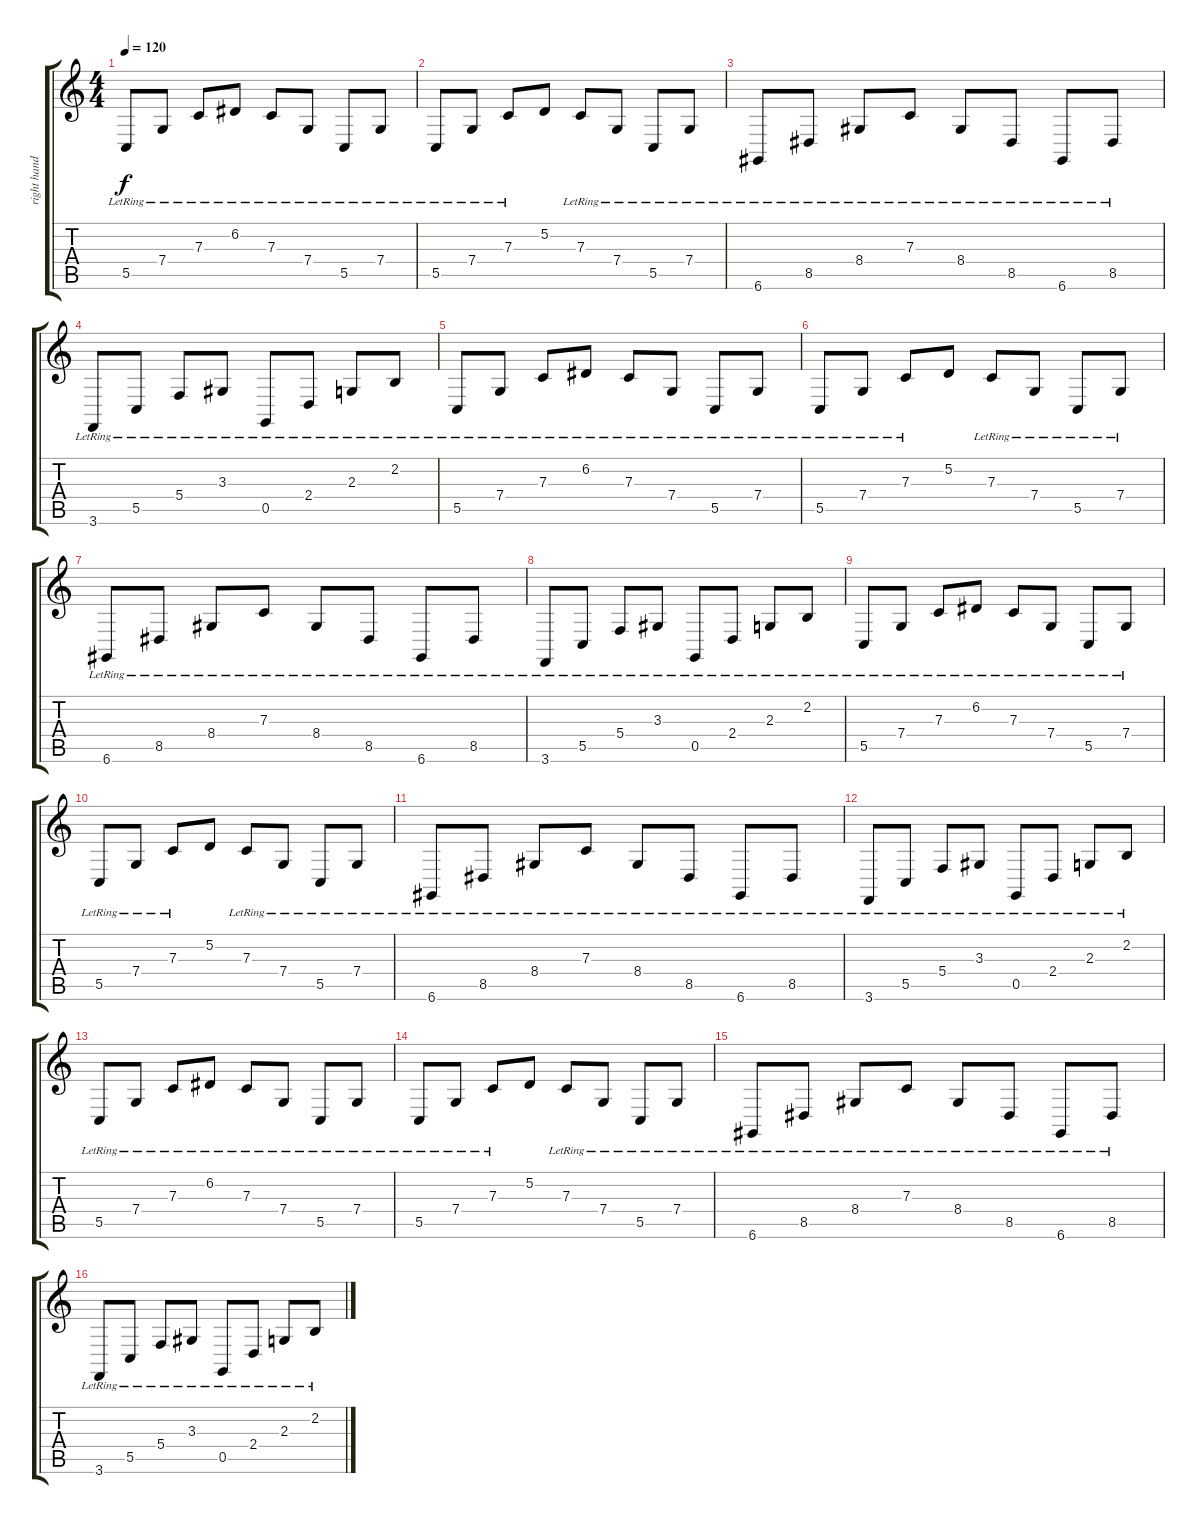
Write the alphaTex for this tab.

\track ("right hand" "right hand") {instrument acousticgrandpiano}
\staff {score tabs}
\tuning (D4 A3 F3 C3 G2 D2) {hide}
\ts (4 4)
\tempo 120
\clef g2
\ks c
5.5{lr}.8{dy f} 7.4{lr}.8 7.3{lr}.8 6.2{lr}.8 7.3{lr}.8 7.4{lr}.8 5.5{lr}.8 7.4{lr}.8 |
5.5{lr}.8 7.4{lr}.8 7.3{lr}.8 5.2.8 7.3{lr}.8 7.4{lr}.8 5.5{lr}.8 7.4{lr}.8 |
6.6{lr}.8 8.5{lr}.8 8.4{lr}.8 7.3{lr}.8 8.4{lr}.8 8.5{lr}.8 6.6{lr}.8 8.5{lr}.8 |
3.6{lr}.8 5.5{lr}.8 5.4{lr}.8 3.3{lr}.8 0.5{lr}.8 2.4{lr}.8 2.3{lr}.8 2.2{lr}.8 |
5.5{lr}.8 7.4{lr}.8 7.3{lr}.8 6.2{lr}.8 7.3{lr}.8 7.4{lr}.8 5.5{lr}.8 7.4{lr}.8 |
5.5{lr}.8 7.4{lr}.8 7.3{lr}.8 5.2.8 7.3{lr}.8 7.4{lr}.8 5.5{lr}.8 7.4{lr}.8 |
6.6{lr}.8 8.5{lr}.8 8.4{lr}.8 7.3{lr}.8 8.4{lr}.8 8.5{lr}.8 6.6{lr}.8 8.5{lr}.8 |
3.6{lr}.8 5.5{lr}.8 5.4{lr}.8 3.3{lr}.8 0.5{lr}.8 2.4{lr}.8 2.3{lr}.8 2.2{lr}.8 |
5.5{lr}.8 7.4{lr}.8 7.3{lr}.8 6.2{lr}.8 7.3{lr}.8 7.4{lr}.8 5.5{lr}.8 7.4{lr}.8 |
5.5{lr}.8 7.4{lr}.8 7.3{lr}.8 5.2.8 7.3{lr}.8 7.4{lr}.8 5.5{lr}.8 7.4{lr}.8 |
6.6{lr}.8 8.5{lr}.8 8.4{lr}.8 7.3{lr}.8 8.4{lr}.8 8.5{lr}.8 6.6{lr}.8 8.5{lr}.8 |
3.6{lr}.8 5.5{lr}.8 5.4{lr}.8 3.3{lr}.8 0.5{lr}.8 2.4{lr}.8 2.3{lr}.8 2.2{lr}.8 |
5.5{lr}.8 7.4{lr}.8 7.3{lr}.8 6.2{lr}.8 7.3{lr}.8 7.4{lr}.8 5.5{lr}.8 7.4{lr}.8 |
5.5{lr}.8 7.4{lr}.8 7.3{lr}.8 5.2.8 7.3{lr}.8 7.4{lr}.8 5.5{lr}.8 7.4{lr}.8 |
6.6{lr}.8 8.5{lr}.8 8.4{lr}.8 7.3{lr}.8 8.4{lr}.8 8.5{lr}.8 6.6{lr}.8 8.5{lr}.8 |
3.6{lr}.8 5.5{lr}.8 5.4{lr}.8 3.3{lr}.8 0.5{lr}.8 2.4{lr}.8 2.3{lr}.8 2.2{lr}.8
